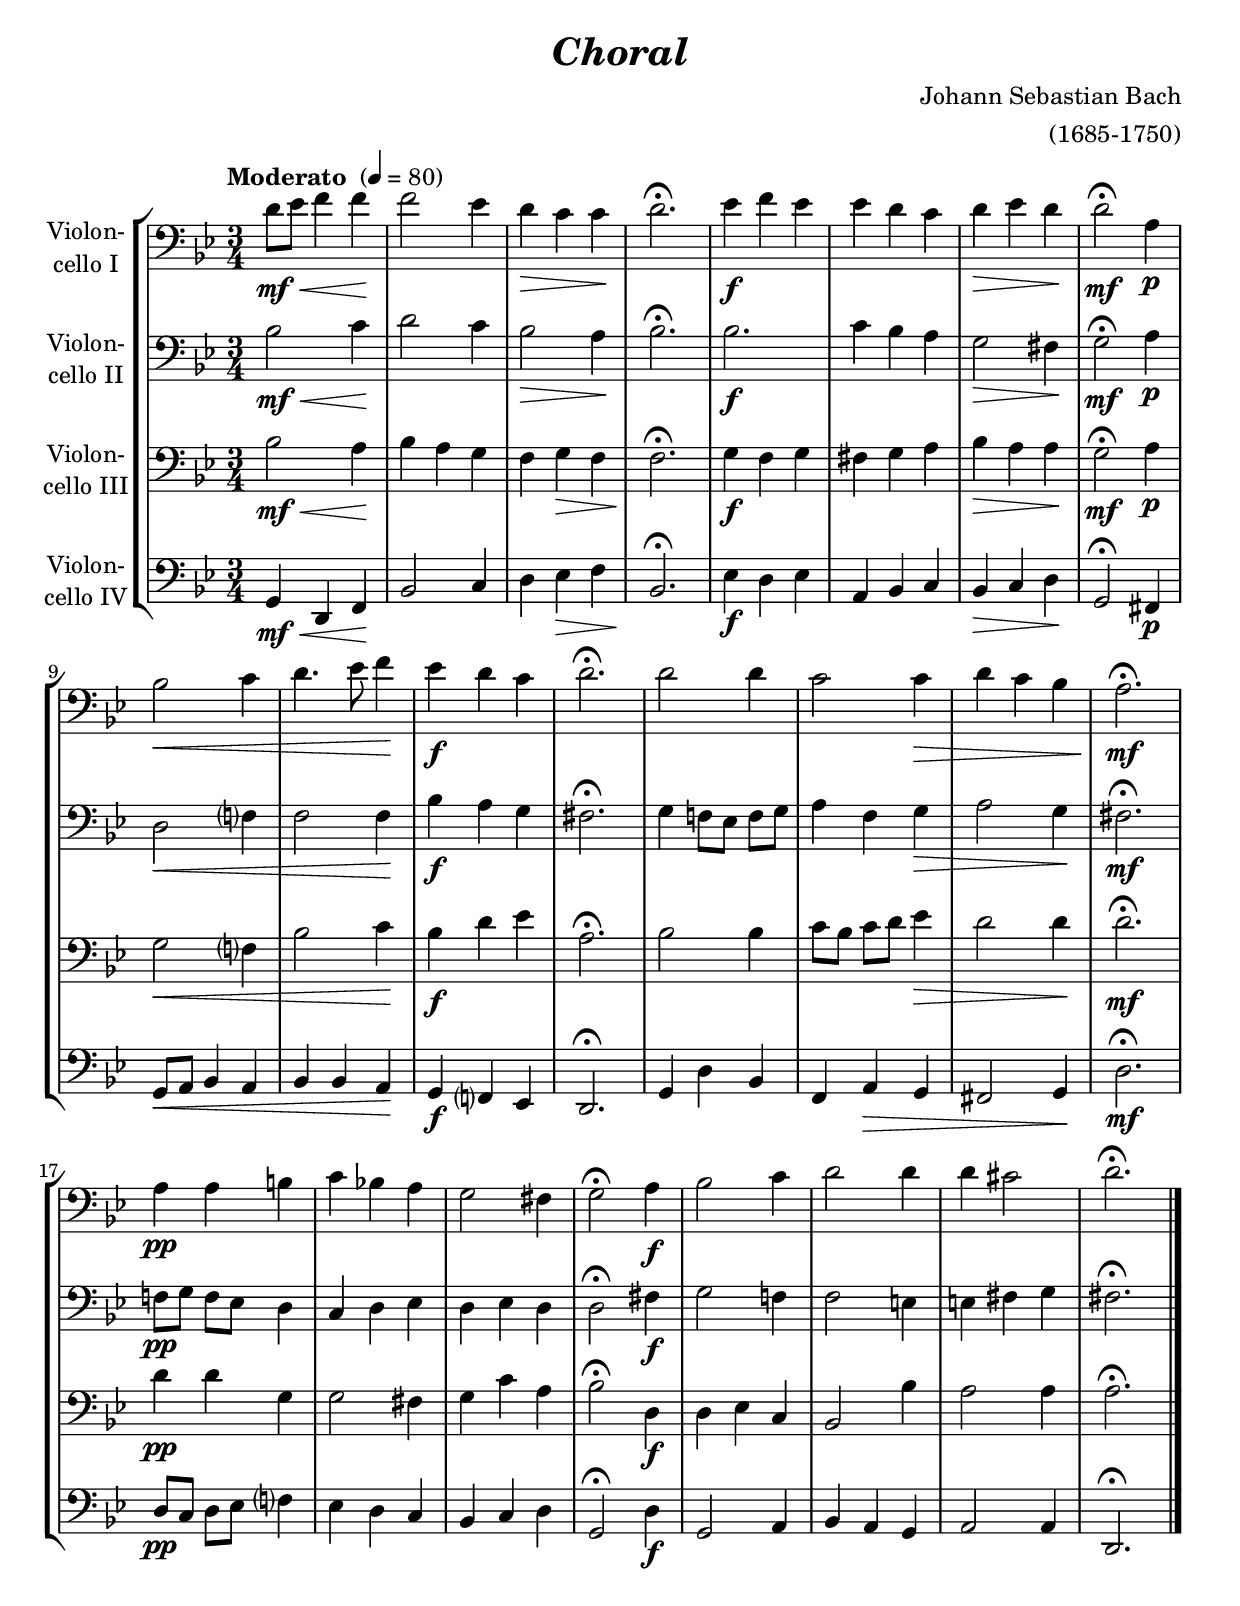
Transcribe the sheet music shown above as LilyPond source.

\version "2.18.2"
\include "deutsch.ly"

#(set-global-staff-size 21)

\header {
  title     = \markup \bold \italic "Choral"
  composer  = "Johann Sebastian Bach"
  arranger  = "(1685-1750)"
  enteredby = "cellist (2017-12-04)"
%  piece     = ""
}

voiceconsts = {
  \key g \minor
  \clef "bass"
  \time 3/4
%  \numericTimeSignature
  \compressFullBarRests
  % Set default beaming for all staves
  \set Timing.beamExceptions = #'()
  \set Timing.baseMoment     = #(ly:make-moment 1 4)
  \set Timing.beatStructure  = #'(1 1 1)
  \tempo "Moderato " 4=80
}

mikl = "clarinet"
mifl = "flute"
mist = "string ensemble 1"
miba = "cello"
%miba = "harpsichord"
milo = "drawbar organ"

va = \relative c' {
  \voiceconsts

  d8\mf\< es f4 f\!
  f2 es4
  d\> c c\!
  d2.\fermata
  es4\f f es
  es d c
  d\> es d\!
  d2\fermata\mf a4\p

  b2\< c4
  d4. es8 f4\!
  es\f d c
  d2.\fermata
  d2 d4
  c2 c4\>
  d c b
  a2.\fermata\mf

  a4\pp a h
  c b! a
  g2 fis4
  g2\fermata a4\f
  b2 c4
  d2 d4
  d cis2
  d2.\fermata \bar "|."
}

vb = \relative c' {
  \voiceconsts

  b2\mf\< c4\!
  d2 c4
  b2\> a4\!
  b2.\fermata
  b\f
  c4 b a
  g2\> fis4\!
  g2\fermata\mf a4\p

  d,2\< f?4
  f2 f4\!
  b\f a g
  fis2.\fermata
  g4 f!8 es f g
  a4 f g\>
  a2 g4\!
  fis2.\fermata\mf

  f!8\pp g f es d4
  c d es
  d es d
  d2\fermata fis4\f
  g2 f!4
  f2 e4
  e fis g
  fis2.\fermata \bar "|."
}

vc = \relative c' {
  \voiceconsts

  b2\mf\< a4\!
  b a g
  f g\> f
  f2.\fermata\!
  g4\f f g
  fis g a
  b\> a a\!
  g2\fermata\mf a4\p

  g2\< f?4
  b2 c4\!
  b\f d es
  a,2.\fermata
  b2 b4
  c8 b c d es4\>
  d2 d4\!
  d2.\fermata\mf

  d4\pp d g,
  g2 fis4
  g c a
  b2\fermata d,4\f
  d es c
  b2 b'4
  a2 a4
  a2.\fermata \bar "|."
}

vd = \relative c {
  \voiceconsts

  g4\mf\< d f\!
  b2 c4
  d es\> f
  b,2.\fermata\!
  es4\f d es
  a, b c
  b\> c d\!
  g,2\fermata fis4\p

  g8\< a b4 a
  b b a\!
  g\f f? es
  d2.\fermata
  g4 d' b
  f a\> g
  fis2 g4\!
  d'2.\fermata\mf

  d8\pp c d es f?4
  es d c
  b c d
  g,2\fermata d'4\f
  g,2 a4
  b a g
  a2 a4
  d,2.\fermata \bar "|."
}


music = \new StaffGroup <<
      \new Staff {
	\set Staff.midiInstrument = \miba
	\set Staff.instrumentName = \markup \center-column { "Violon-" "cello I" }
	\transpose g g { \va }
      }

      \new Staff {
	\set Staff.midiInstrument = \miba
	\set Staff.instrumentName = \markup \center-column { "Violon-" "cello II" }
	\transpose g g { \vb }
      }

      \new Staff {
	\set Staff.midiInstrument = \miba
	\set Staff.instrumentName = \markup \center-column { "Violon-" "cello III" }
	\transpose g g { \vc }
      }

      \new Staff {
	\set Staff.midiInstrument = \miba
	\set Staff.instrumentName = \markup \center-column { "Violon-" "cello IV" }
	\transpose g g { \vd }
      }
>>

\book {
  \score {
    \music
    \layout {}
  }

  \score {
    \unfoldRepeats \music

    \midi {
      \context {
        \Score
      }
    }
  }
}
